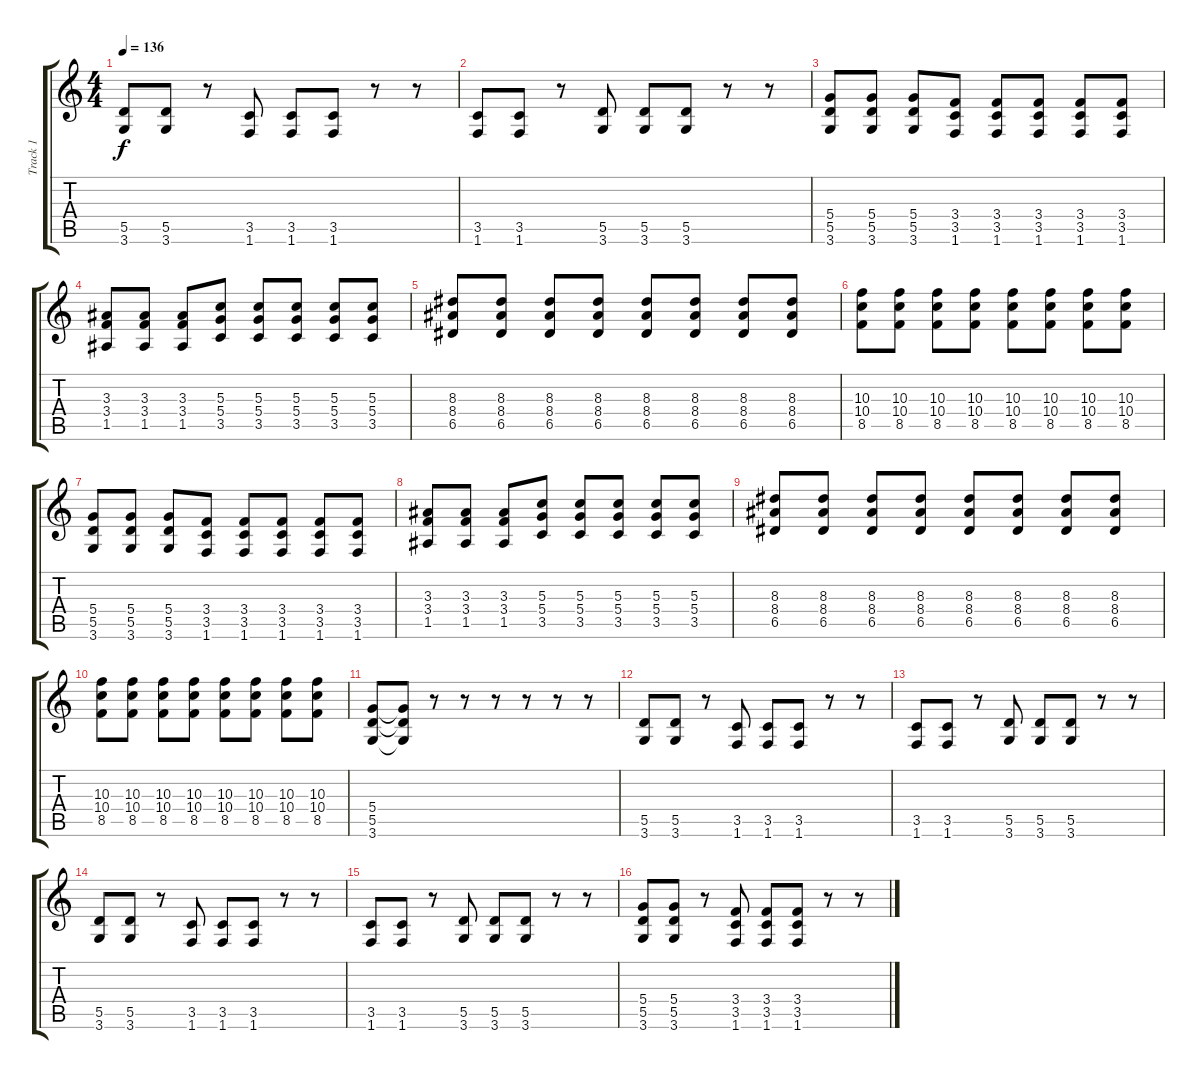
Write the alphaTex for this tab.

\track ("Track 1" "Track 1") {instrument overdrivenguitar}
\staff {score tabs}
\tuning (E4 B3 G3 D3 A2 E2) {hide}
\ts (4 4)
\tempo 136
\clef g2
\ks c
(5.5 3.6).8{dy f} (5.5 3.6).8 r.8 (3.5 1.6).8 (3.5 1.6).8 (3.5 1.6).8 r.8 r.8 |
(3.5 1.6).8 (3.5 1.6).8 r.8 (5.5 3.6).8 (5.5 3.6).8 (5.5 3.6).8 r.8 r.8 |
(5.4 5.5 3.6).8 (5.4 5.5 3.6).8 (5.4 5.5 3.6).8 (3.4 3.5 1.6).8 (3.4 3.5 1.6).8 (3.4 3.5 1.6).8 (3.4 3.5 1.6).8 (3.4 3.5 1.6).8 |
(3.3 3.4 1.5).8 (3.3 3.4 1.5).8 (3.3 3.4 1.5).8 (5.3 5.4 3.5).8 (5.3 5.4 3.5).8 (5.3 5.4 3.5).8 (5.3 5.4 3.5).8 (5.3 5.4 3.5).8 |
(8.3 8.4 6.5).8 (8.3 8.4 6.5).8 (8.3 8.4 6.5).8 (8.3 8.4 6.5).8 (8.3 8.4 6.5).8 (8.3 8.4 6.5).8 (8.3 8.4 6.5).8 (8.3 8.4 6.5).8 |
(10.3 10.4 8.5).8 (10.3 10.4 8.5).8 (10.3 10.4 8.5).8 (10.3 10.4 8.5).8 (10.3 10.4 8.5).8 (10.3 10.4 8.5).8 (10.3 10.4 8.5).8 (10.3 10.4 8.5).8 |
(5.4 5.5 3.6).8 (5.4 5.5 3.6).8 (5.4 5.5 3.6).8 (3.4 3.5 1.6).8 (3.4 3.5 1.6).8 (3.4 3.5 1.6).8 (3.4 3.5 1.6).8 (3.4 3.5 1.6).8 |
(3.3 3.4 1.5).8 (3.3 3.4 1.5).8 (3.3 3.4 1.5).8 (5.3 5.4 3.5).8 (5.3 5.4 3.5).8 (5.3 5.4 3.5).8 (5.3 5.4 3.5).8 (5.3 5.4 3.5).8 |
(8.3 8.4 6.5).8 (8.3 8.4 6.5).8 (8.3 8.4 6.5).8 (8.3 8.4 6.5).8 (8.3 8.4 6.5).8 (8.3 8.4 6.5).8 (8.3 8.4 6.5).8 (8.3 8.4 6.5).8 |
(10.3 10.4 8.5).8 (10.3 10.4 8.5).8 (10.3 10.4 8.5).8 (10.3 10.4 8.5).8 (10.3 10.4 8.5).8 (10.3 10.4 8.5).8 (10.3 10.4 8.5).8 (10.3 10.4 8.5).8 |
(5.4 5.5 3.6).8 (5.4{t} 5.5{t} 3.6{t}).8 r.8 r.8 r.8 r.8 r.8 r.8 |
(5.5 3.6).8 (5.5 3.6).8 r.8 (3.5 1.6).8 (3.5 1.6).8 (3.5 1.6).8 r.8 r.8 |
(3.5 1.6).8 (3.5 1.6).8 r.8 (5.5 3.6).8 (5.5 3.6).8 (5.5 3.6).8 r.8 r.8 |
(5.5 3.6).8 (5.5 3.6).8 r.8 (3.5 1.6).8 (3.5 1.6).8 (3.5 1.6).8 r.8 r.8 |
(3.5 1.6).8 (3.5 1.6).8 r.8 (5.5 3.6).8 (5.5 3.6).8 (5.5 3.6).8 r.8 r.8 |
(5.4 5.5 3.6).8 (5.4 5.5 3.6).8 r.8 (3.4 3.5 1.6).8 (3.4 3.5 1.6).8 (3.4 3.5 1.6).8 r.8 r.8
